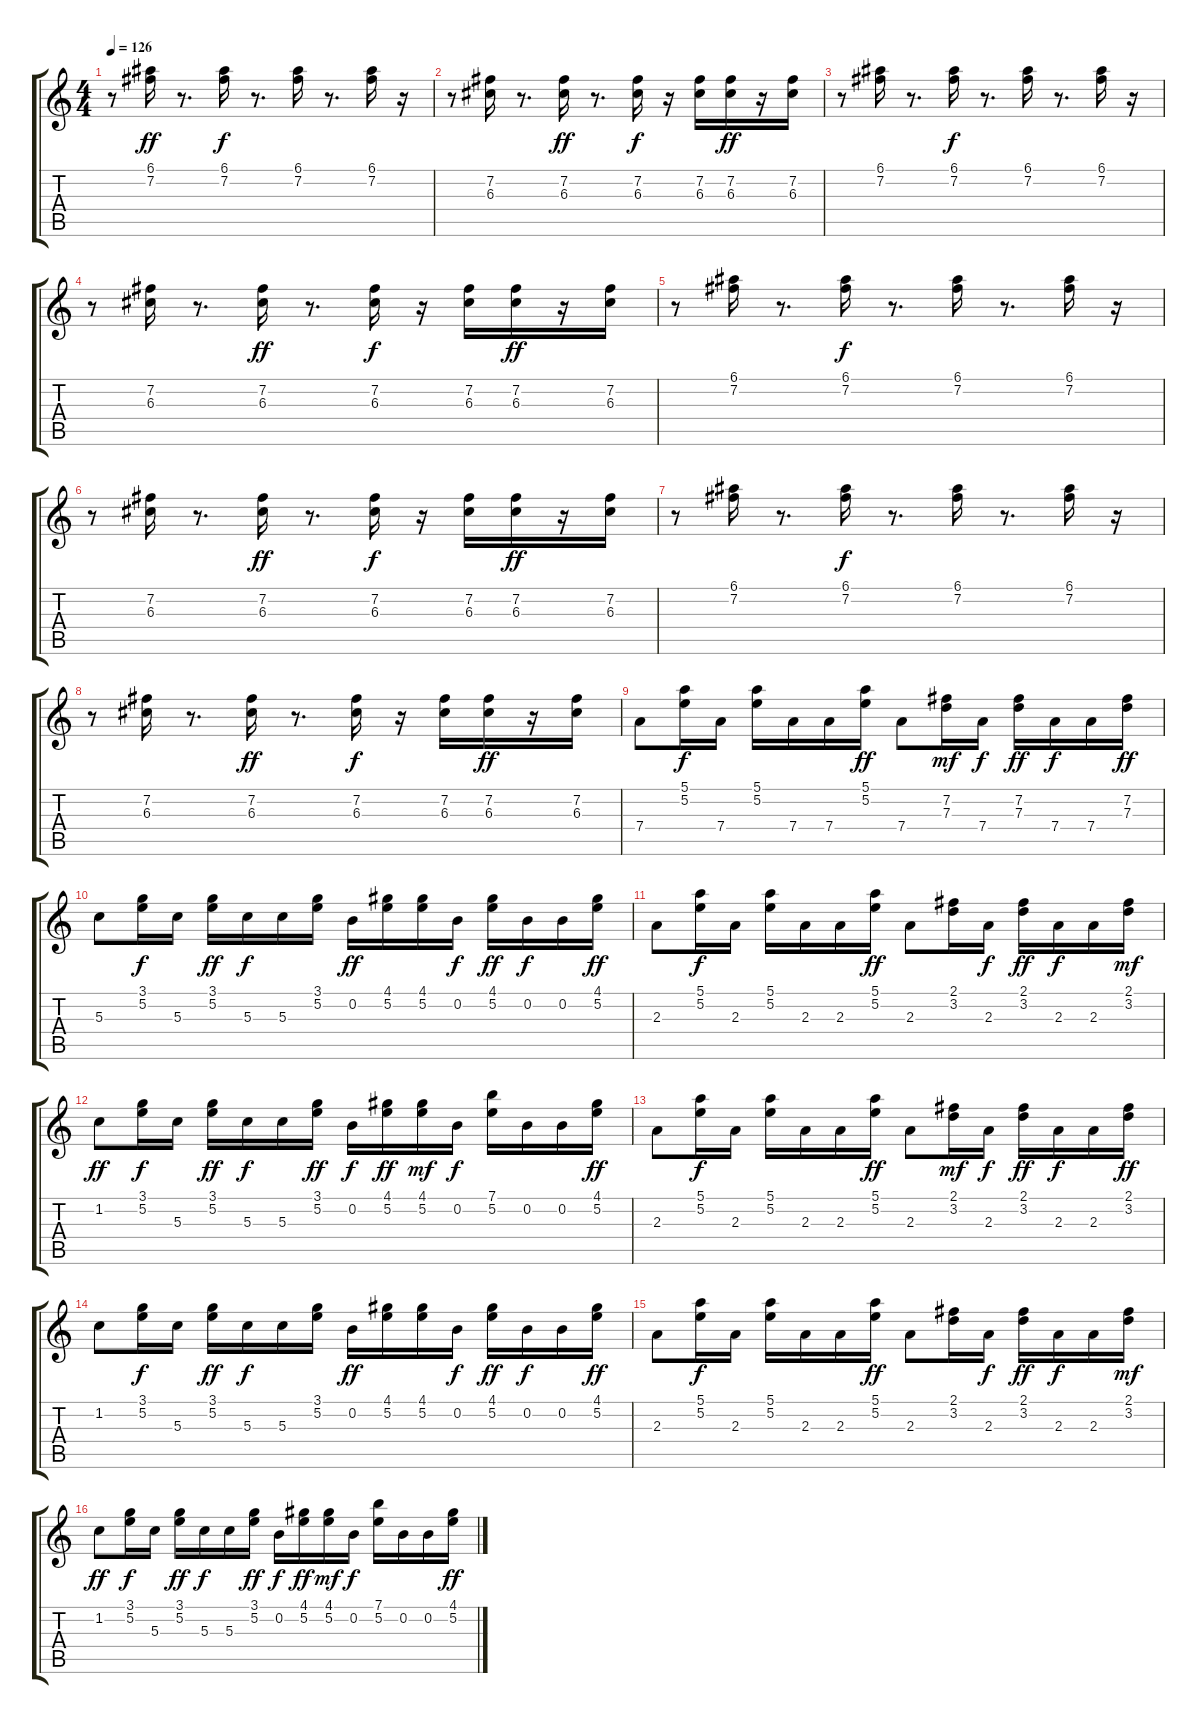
\track "" {instrument electricguitarclean}
\staff {score tabs}
\tuning (E4 B3 G3 D3 A2 E2) {hide}
\ts (4 4)
\tempo 126
\clef g2
\ks c
r.8{dy mf} (6.1 7.2).16{dy ff} r.8{d} (6.1 7.2).16{dy f} r.8{d} (6.1 7.2).16 r.8{d} (6.1 7.2).16 r.16 |
r.8 (7.2 6.3).16 r.8{d} (7.2 6.3).16{dy ff} r.8{d} (7.2 6.3).16{dy f} r.16 (7.2 6.3).16 (7.2 6.3).16{dy ff} r.16 (7.2 6.3).16 |
r.8 (6.1 7.2).16 r.8{d} (6.1 7.2).16{dy f} r.8{d} (6.1 7.2).16 r.8{d} (6.1 7.2).16 r.16 |
r.8 (7.2 6.3).16 r.8{d} (7.2 6.3).16{dy ff} r.8{d} (7.2 6.3).16{dy f} r.16 (7.2 6.3).16 (7.2 6.3).16{dy ff} r.16 (7.2 6.3).16 |
r.8 (6.1 7.2).16 r.8{d} (6.1 7.2).16{dy f} r.8{d} (6.1 7.2).16 r.8{d} (6.1 7.2).16 r.16 |
r.8 (7.2 6.3).16 r.8{d} (7.2 6.3).16{dy ff} r.8{d} (7.2 6.3).16{dy f} r.16 (7.2 6.3).16 (7.2 6.3).16{dy ff} r.16 (7.2 6.3).16 |
r.8 (6.1 7.2).16 r.8{d} (6.1 7.2).16{dy f} r.8{d} (6.1 7.2).16 r.8{d} (6.1 7.2).16 r.16 |
r.8 (7.2 6.3).16 r.8{d} (7.2 6.3).16{dy ff} r.8{d} (7.2 6.3).16{dy f} r.16 (7.2 6.3).16 (7.2 6.3).16{dy ff} r.16 (7.2 6.3).16 |
7.4.8 (5.1 5.2).16{dy f} 7.4.16 (5.1 5.2).16 7.4.16 7.4.16 (5.1 5.2).16{dy ff} 7.4.8 (7.2 7.3).16{dy mf} 7.4.16{dy f} (7.2 7.3).16{dy ff} 7.4.16{dy f} 7.4.16 (7.2 7.3).16{dy ff} |
5.3.8 (3.1 5.2).16{dy f} 5.3.16 (3.1 5.2).16{dy ff} 5.3.16{dy f} 5.3.16 (3.1 5.2).16 0.2.16{dy ff} (4.1 5.2).16 (4.1 5.2).16 0.2.16{dy f} (4.1 5.2).16{dy ff} 0.2.16{dy f} 0.2.16 (4.1 5.2).16{dy ff} |
2.3.8 (5.1 5.2).16{dy f} 2.3.16 (5.1 5.2).16 2.3.16 2.3.16 (5.1 5.2).16{dy ff} 2.3.8 (2.1 3.2).16 2.3.16{dy f} (2.1 3.2).16{dy ff} 2.3.16{dy f} 2.3.16 (2.1 3.2).16{dy mf} |
1.2.8{dy ff} (3.1 5.2).16{dy f} 5.3.16 (3.1 5.2).16{dy ff} 5.3.16{dy f} 5.3.16 (3.1 5.2).16{dy ff} 0.2.16{dy f} (4.1 5.2).16{dy ff} (4.1 5.2).16{dy mf} 0.2.16{dy f} (7.1 5.2).16 0.2.16 0.2.16 (4.1 5.2).16{dy ff} |
2.3.8 (5.1 5.2).16{dy f} 2.3.16 (5.1 5.2).16 2.3.16 2.3.16 (5.1 5.2).16{dy ff} 2.3.8 (2.1 3.2).16{dy mf} 2.3.16{dy f} (2.1 3.2).16{dy ff} 2.3.16{dy f} 2.3.16 (2.1 3.2).16{dy ff} |
1.2.8 (3.1 5.2).16{dy f} 5.3.16 (3.1 5.2).16{dy ff} 5.3.16{dy f} 5.3.16 (3.1 5.2).16 0.2.16{dy ff} (4.1 5.2).16 (4.1 5.2).16 0.2.16{dy f} (4.1 5.2).16{dy ff} 0.2.16{dy f} 0.2.16 (4.1 5.2).16{dy ff} |
2.3.8 (5.1 5.2).16{dy f} 2.3.16 (5.1 5.2).16 2.3.16 2.3.16 (5.1 5.2).16{dy ff} 2.3.8 (2.1 3.2).16 2.3.16{dy f} (2.1 3.2).16{dy ff} 2.3.16{dy f} 2.3.16 (2.1 3.2).16{dy mf} |
1.2.8{dy ff} (3.1 5.2).16{dy f} 5.3.16 (3.1 5.2).16{dy ff} 5.3.16{dy f} 5.3.16 (3.1 5.2).16{dy ff} 0.2.16{dy f} (4.1 5.2).16{dy ff} (4.1 5.2).16{dy mf} 0.2.16{dy f} (7.1 5.2).16 0.2.16 0.2.16 (4.1 5.2).16{dy ff}
